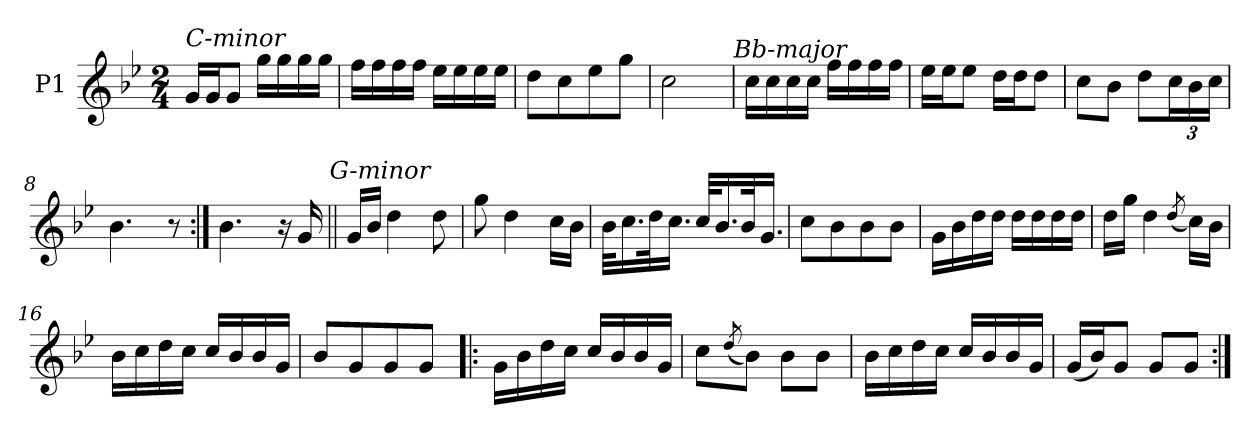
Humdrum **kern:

**kern
*part1
*staff1
*I"P1
*clefG2
*k[b-e-]
*g:
*M2/4
=1
!LO:TX:a:i:t=C-minor
16gLL
16gJ
8gJ
16ggLL
16gg
16gg
16ggJJ
=2
16ffLL
16ff
16ff
16ffJJ
16ee-LL
16ee-
16ee-
16ee-JJ
=3
8ddL
8cc
8ee-
8ggJ
=4
2cc
!LO:TX:a:i:t=Bb-major
=5
16ccLL
16cc
16cc
16ccJJ
16ffLL
16ff
16ff
16ffJJ
=6
16ee-LL
16ee-J
8ee-J
16ddLL
16ddJ
8ddJ
=7
8ccL
8b-J
8ddL
24ccL
24b-
24ccJJ
=8
4.b-
8r
=9:|!
4.b-
16r
16g
!LO:TX:a:i:t=G-minor
=10||
16gLL
16b-JJ
4dd
8dd
=11
8gg
4dd
16ccLL
16b-JJ
=12
32b-KLL
16.cc
32ddK
16.ccJJ
32ccKLL
16.b-
32b-K
16.gJJ
=13
8ccL
8b-
8b-
8b-J
=14
16gLL
16b-
16dd
16ddJJ
16ddLL
16dd
16dd
16ddJJ
=15
16ddLL
16ggJJ
4dd
(8qdd/
16ccLL)
16b-JJ
=16
16b-LL
16cc
16dd
16ccJJ
16ccLL
16b-
16b-
16gJJ
=17
8b-L
8g
8g
8gJ
=18!|:
16gLL
16b-
16dd
16ccJJ
16ccLL
16b-
16b-
16gJJ
=19
8ccL
(8qdd/
8b-J)
8b-L
8b-J
=20
16b-LL
16cc
16dd
16ccJJ
16ccLL
16b-
16b-
16gJJ
=21
(16gLL
16b-J)
8gJ
8gL
8gJ
=:|!
*-
